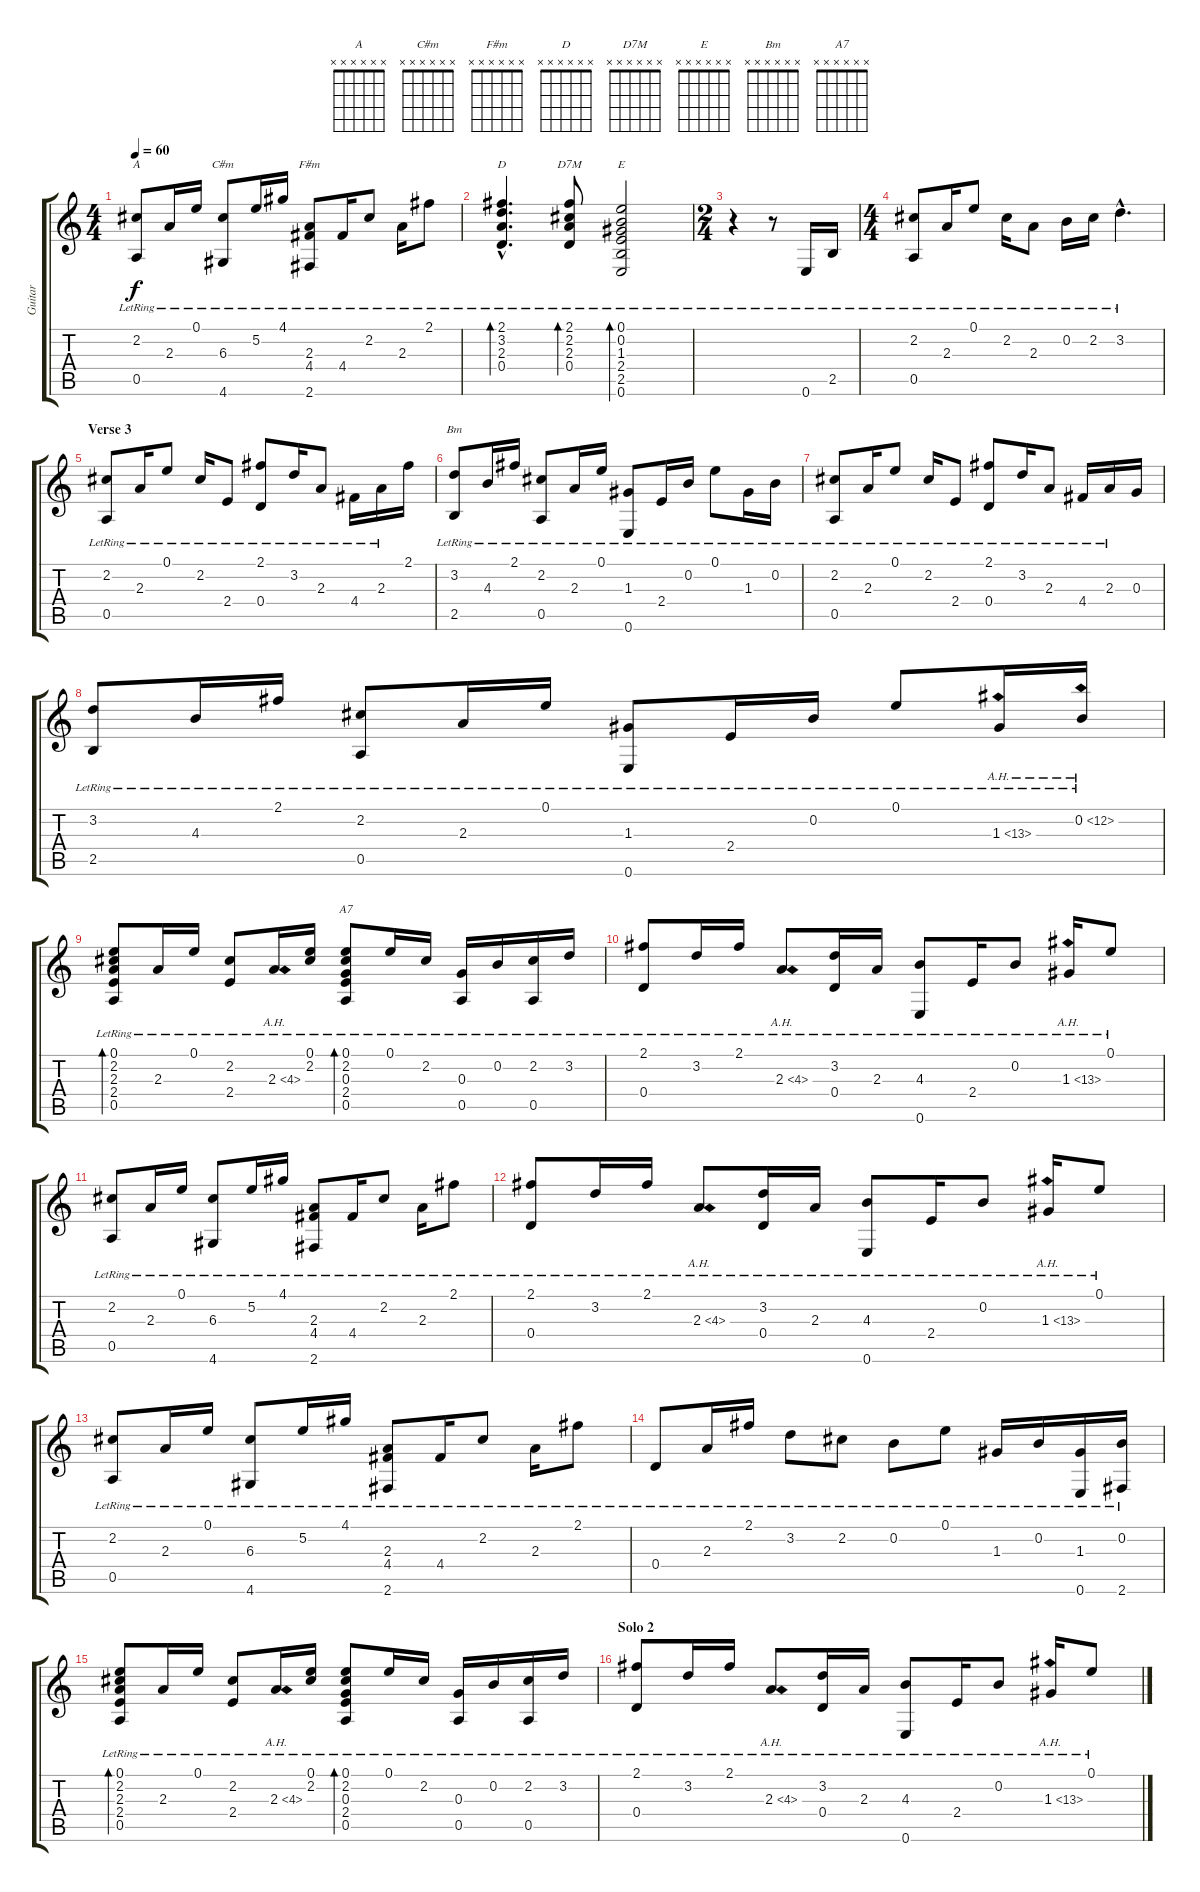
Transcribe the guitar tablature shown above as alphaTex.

\track ("Guitar" "Guitar") {instrument acousticguitarsteel}
\staff {score tabs}
\tuning (E4 B3 G3 D3 A2 E2) {hide}
\chord ("A" x x x x x x) {firstfret 0}
\chord ("C#m" x x x x x x) {firstfret 0}
\chord ("F#m" x x x x x x) {firstfret 0}
\chord ("D" x x x x x x) {firstfret 0}
\chord ("D7M" x x x x x x) {firstfret 0}
\chord ("E" x x x x x x) {firstfret 0}
\chord ("Bm" x x x x x x) {firstfret 0}
\chord ("A7" x x x x x x) {firstfret 0}
\ts (4 4)
\tempo 60
\clef g2
\ks c
(2.2{lr} 0.5{lr}).8{ch "A" dy f} 2.3{lr}.16 0.1{lr}.16 (6.3{lr} 4.6{lr}).8{ch "C#m"} 5.2{lr}.16 4.1{lr}.16 (2.3{lr} 4.4{lr} 2.6{lr}).8{ch "F#m"} 4.4{lr}.16 2.2{lr}.8 2.3{lr}.16 2.1{lr}.8 |
(2.1{hac lr} 3.2{hac lr} 2.3{hac lr} 0.4{hac lr}).4{d bd 60 ch "D"} (2.1{lr} 2.2{lr} 2.3{lr} 0.4{lr}).8{bd 30 ch "D7M"} (0.1{lr} 0.2{lr} 1.3{lr} 2.4{lr} 2.5{lr} 0.6{lr}).2{bd 60 ch "E"} |
\ts (2 4)
r.4 r.8 0.6{lr}.16{volume 7} 2.5{lr}.16 |
\ts (4 4)
(2.2{lr} 0.5{lr}).8 2.3{lr}.16 0.1{lr}.8 2.2{lr}.16 2.3{lr}.8 0.2{lr}.16 2.2{lr}.16 3.2{hac lr}.4{d} |
\section ("" "Verse 3")
(2.2{lr} 0.5{lr}).8 2.3{lr}.16 0.1{lr}.8 2.2{lr}.16 2.4{lr}.8 (2.1{lr} 0.4{lr}).8 3.2{lr}.16 2.3{lr}.8 4.4{lr}.16 2.3{lr}.16 2.1.16 |
(3.2{lr} 2.5{lr}).8{ch "Bm"} 4.3{lr}.16 2.1{lr}.16 (2.2{lr} 0.5{lr}).8 2.3{lr}.16 0.1{lr}.16 (1.3{lr} 0.6{lr}).8 2.4{lr}.16 0.2{lr}.16 0.1{lr}.8 1.3{lr}.16 0.2{lr}.16 |
(2.2{lr} 0.5{lr}).8 2.3{lr}.16 0.1{lr}.8 2.2{lr}.16 2.4{lr}.8 (2.1{lr} 0.4{lr}).8 3.2{lr}.16 2.3{lr}.8 4.4{lr}.16 2.3{lr}.16 0.3.16 |
(3.2{lr} 2.5{lr}).8 4.3{lr}.16 2.1{lr}.16 (2.2{lr} 0.5{lr}).8 2.3{lr}.16 0.1{lr}.16 (1.3{lr} 0.6{lr}).8 2.4{lr}.16 0.2{lr}.16 0.1{lr}.8 1.3{ah 12 lr}.16 0.2{ah 12 lr}.16 |
(0.1{lr} 2.2{lr} 2.3{lr} 2.4{lr} 0.5{lr}).8{bd 60} 2.3{lr}.16 0.1{lr}.16 (2.2{lr} 2.4{lr}).8 2.3{ah 2 lr}.16 (0.1{lr} 2.2{lr}).16 (0.1{lr} 2.2{lr} 0.3{lr} 2.4{lr} 0.5{lr}).8{bd 60 ch "A7"} 0.1{lr}.16 2.2{lr}.16 (0.3{lr} 0.5{lr}).16 0.2{lr}.16 (2.2{lr} 0.5{lr}).16 3.2{lr}.16 |
(2.1{lr} 0.4{lr}).8 3.2{lr}.16 2.1{lr}.16 2.3{ah 2 lr}.8 (3.2{lr} 0.4{lr}).16 2.3{lr}.16 (4.3{lr} 0.6{lr}).8 2.4{lr}.16 0.2{lr}.8 1.3{ah 12 lr}.16 0.1{lr}.8 |
(2.2{lr} 0.5{lr}).8 2.3{lr}.16 0.1{lr}.16 (6.3{lr} 4.6{lr}).8 5.2{lr}.16 4.1{lr}.16 (2.3{lr} 4.4{lr} 2.6{lr}).8 4.4{lr}.16 2.2{lr}.8 2.3{lr}.16 2.1{lr}.8 |
(2.1{lr} 0.4{lr}).8 3.2{lr}.16 2.1{lr}.16 2.3{ah 2 lr}.8 (3.2{lr} 0.4{lr}).16 2.3{lr}.16 (4.3{lr} 0.6{lr}).8 2.4{lr}.16 0.2{lr}.8 1.3{ah 12 lr}.16 0.1{lr}.8 |
(2.2{lr} 0.5{lr}).8 2.3{lr}.16 0.1{lr}.16 (6.3{lr} 4.6{lr}).8 5.2{lr}.16 4.1{lr}.16 (2.3{lr} 4.4{lr} 2.6{lr}).8 4.4{lr}.16 2.2{lr}.8 2.3{lr}.16 2.1{lr}.8 |
0.4{lr}.8 2.3{lr}.16 2.1{lr}.16 3.2{lr}.8 2.2{lr}.8 0.2{lr}.8 0.1{lr}.8 1.3{lr}.16 0.2{lr}.16 (1.3{lr} 0.6{lr}).16 (0.2{lr} 2.6{lr}).16 |
(0.1{lr} 2.2{lr} 2.3{lr} 2.4{lr} 0.5{lr}).8{bd 60} 2.3{lr}.16 0.1{lr}.16 (2.2{lr} 2.4{lr}).8 2.3{ah 2 lr}.16 (0.1{lr} 2.2{lr}).16 (0.1{lr} 2.2{lr} 0.3{lr} 2.4{lr} 0.5{lr}).8{bd 60} 0.1{lr}.16 2.2{lr}.16 (0.3{lr} 0.5{lr}).16 0.2{lr}.16 (2.2{lr} 0.5{lr}).16 3.2{lr}.16 |
\section ("" "Solo 2")
(2.1{lr} 0.4{lr}).8 3.2{lr}.16 2.1{lr}.16 2.3{ah 2 lr}.8 (3.2{lr} 0.4{lr}).16 2.3{lr}.16 (4.3{lr} 0.6{lr}).8 2.4{lr}.16 0.2{lr}.8 1.3{ah 12 lr}.16 0.1{lr}.8
